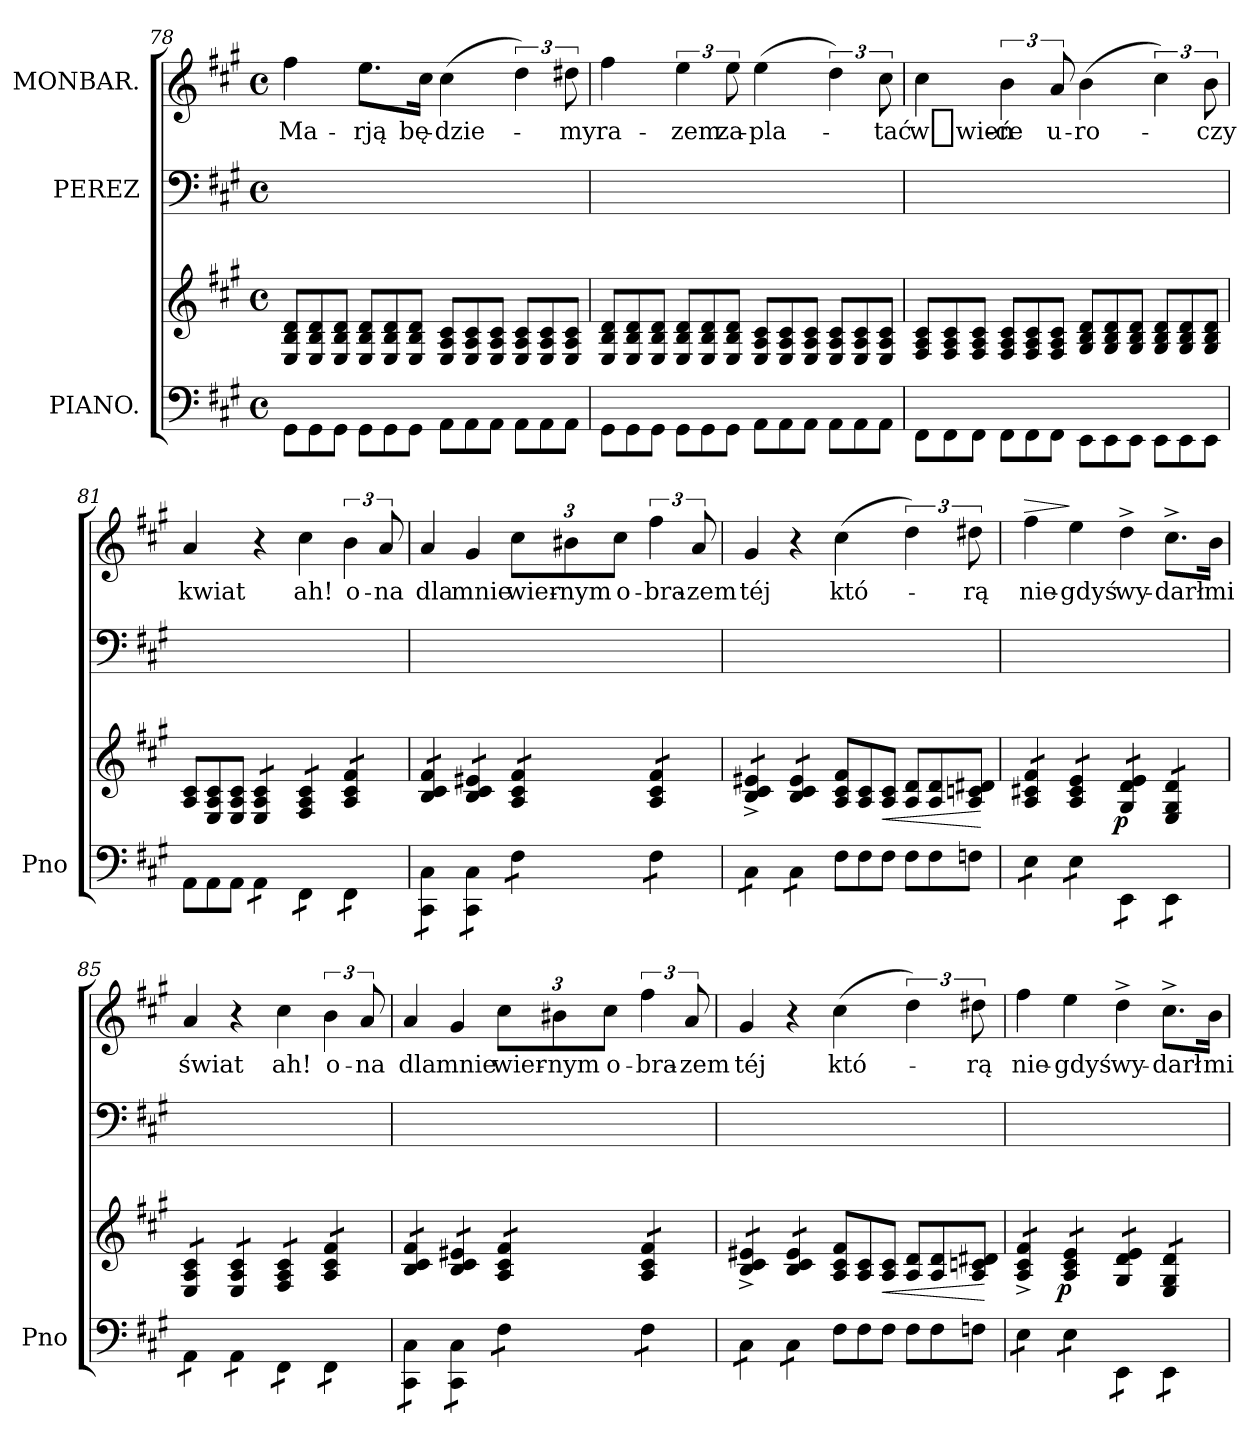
**kern	**kern	**dynam	**kern	**kern	**text	**dynam
*part3	*part3	*part3	*part2	*part1	*part1	*part1
*staff4	*staff3	*staff3/4	*staff2	*staff1	*staff1	*staff1
*I"PIANO.	*	*	*I"PEREZ	*I"MONBAR.	*	*
*I'Pno	*	*	*	*	*	*
*clefF4	*clefG2	*	*clefF4	*clefG2	*	*
*	*	*	*	*ITrd8c12	*	*
*k[f#c#g#]	*k[f#c#g#]	*	*k[f#c#g#]	*k[f#c#g#]	*	*
*A:	*A:	*	*A:	*A:	*	*
*M4/4	*M4/4	*	*M4/4	*M4/4	*	*
*met(c)	*met(c)	*	*met(c)	*met(c)	*	*
*Xtuplet	*Xtuplet	*	*	*	*	*
=78	=78	=78	=78	=78	=78	=78
12GG#\L	12E/ 12B/ 12d/L	.	1ryy	4f#\	Ma-	.
12GG#\	12E/ 12B/ 12d/	.	.	.	.	.
12GG#\J	12E/ 12B/ 12d/J	.	.	.	.	.
12GG#\L	12E/ 12B/ 12d/L	.	.	8.e\L	-rją	.
12GG#\	12E/ 12B/ 12d/	.	.	.	.	.
12GG#\J	12E/ 12B/ 12d/J	.	.	.	.	.
.	.	.	.	16c#\Jk	bę-	.
12AA\L	12E/ 12A/ 12c#/L	.	.	(4c#\	-dzie-	.
12AA\	12E/ 12A/ 12c#/	.	.	.	.	.
12AA\J	12E/ 12A/ 12c#/J	.	.	.	.	.
12AA\L	12E/ 12A/ 12c#/L	.	.	6d\)	.	.
12AA\	12E/ 12A/ 12c#/	.	.	.	.	.
12AA\J	12E/ 12A/ 12c#/J	.	.	12d#X\	-my	.
=79	=79	=79	=79	=79	=79	=79
12GG#\L	12E/ 12B/ 12d/L	.	1ryy	4f#\	ra-	.
12GG#\	12E/ 12B/ 12d/	.	.	.	.	.
12GG#\J	12E/ 12B/ 12d/J	.	.	.	.	.
12GG#\L	12E/ 12B/ 12d/L	.	.	6e\	-zem	.
12GG#\	12E/ 12B/ 12d/	.	.	.	.	.
12GG#\J	12E/ 12B/ 12d/J	.	.	12e\	za-	.
12AA\L	12E/ 12A/ 12c#/L	.	.	(4e\	-pla-	.
12AA\	12E/ 12A/ 12c#/	.	.	.	.	.
12AA\J	12E/ 12A/ 12c#/J	.	.	.	.	.
12AA\L	12E/ 12A/ 12c#/L	.	.	6d\)	.	.
12AA\	12E/ 12A/ 12c#/	.	.	.	.	.
12AA\J	12E/ 12A/ 12c#/J	.	.	12c#\	-tać	.
=80	=80	=80	=80	=80	=80	=80
12FF#\L	12F#/ 12A/ 12c#/L	.	1ryy	4c#\	w_wień-	.
12FF#\	12F#/ 12A/ 12c#/	.	.	.	.	.
12FF#\J	12F#/ 12A/ 12c#/J	.	.	.	.	.
12FF#\L	12F#/ 12A/ 12c#/L	.	.	6B\	-ce	.
12FF#\	12F#/ 12A/ 12c#/	.	.	.	.	.
12FF#\J	12F#/ 12A/ 12c#/J	.	.	12A/	u-	.
12EE\L	12G#/ 12B/ 12d/L	.	.	(4B\	-ro-	.
12EE\	12G#/ 12B/ 12d/	.	.	.	.	.
12EE\J	12G#/ 12B/ 12d/J	.	.	.	.	.
12EE\L	12G#/ 12B/ 12d/L	.	.	6c#\)	.	.
12EE\	12G#/ 12B/ 12d/	.	.	.	.	.
12EE\J	12G#/ 12B/ 12d/J	.	.	12B\	-czy	.
=81	=81	=81	=81	=81	=81	=81
12AA\L	12A/ 12c#/L	.	1ryy	4A/	kwiat	.
12AA\	12E/ 12A/ 12c#/	.	.	.	.	.
12AA\J	12E/ 12A/ 12c#/J	.	.	.	.	.
*tremolo	*	*	*	*	*	*
*	*tremolo	*	*	*	*	*
8AA\L	8E/ 8A/ 8c#/L	.	.	4r	.	.
8AA\J	8E/ 8A/ 8c#/J	.	.	.	.	.
8FF#\L	8F#/ 8A/ 8c#/L	.	.	4c#\	ah!	.
8FF#\J	8F#/ 8A/ 8c#/J	.	.	.	.	.
8FF#\L	8A/ 8c#/ 8f#/L	.	.	6B\	o-	.
8FF#\J	8A/ 8c#/ 8f#/J	.	.	.	.	.
.	.	.	.	12A/	-na	.
=82	=82	=82	=82	=82	=82	=82
8CC#\ 8C#\L	8B/ 8c#/ 8f#/L	.	1ryy	4A/	dla	.
8CC#\ 8C#\J	8B/ 8c#/ 8f#/J	.	.	.	.	.
8CC#\ 8C#\L	8B/ 8c#/ 8e#X/L	.	.	4G#/	mnie	.
8CC#\ 8C#\J	8B/ 8c#/ 8e#X/J	.	.	.	.	.
8F#\L	8A/ 8c#/ 8f#/L	.	.	12c#\L	wier-	.
.	.	.	.	12B#X\	-nym	.
8F#\J	8A/ 8c#/ 8f#/J	.	.	.	.	.
.	.	.	.	12c#\J	o-	.
8F#\L	8A/ 8c#/ 8f#/L	.	.	6f#\	-bra-	.
8F#\J	8A/ 8c#/ 8f#/J	.	.	.	.	.
.	.	.	.	12A/	-zem	.
=83	=83	=83	=83	=83	=83	=83
8C#\L	8B^>/ 8c#^>/ 8e#X^>/L	.	1ryy	4G#/	téj	.
8C#\J	8B^>/ 8c#^>/ 8e#X^>/J	.	.	.	.	.
8C#\L	8B/ 8c#/ 8e#/L	.	.	4r	.	.
8C#\J	8B/ 8c#/ 8e#/J	.	.	.	.	.
*	*Xtremolo	*	*	*	*	*
*Xtremolo	*	*	*	*	*	*
12F#\L	12A/ 12c#/ 12f#/L	.	.	(4c#\	któ-	.
12F#\	12A/ 12c#/	.	.	.	.	.
!	!	!LO:HP:b	!	!	!	!
12F#\J	12A/ 12c#/J	<	.	.	.	.
12F#\L	12A/ 12d/L	.	.	6d\)	.	.
12F#\	12A/ 12d/	.	.	.	.	.
12Fn\J	12A/ 12cn/ 12d#X/J	.	.	12d#X\	-rą	.
.	.	[	.	.	.	.
=84	=84	=84	=84	=84	=84	=84
!	!	!	!	!	!	!LO:HP:a
*tremolo	*	*	*	*	*	*
*	*tremolo	*	*	*	*	*
8E\L	8A/ 8c#X/ 8f#/L	.	1ryy	4f#\	nie-	>
8E\J	8A/ 8c#X/ 8f#/J	.	.	.	.	.
8E\L	8A/ 8c#/ 8e/L	.	.	4e\	-gdyś	]
8E\J	8A/ 8c#/ 8e/J	.	.	.	.	.
!	!	!LO:DY:cj	!	!	!	!
8EE\L	8G#/ 8d/ 8e/L	p	.	4d^\	wy-	.
8EE\J	8G#/ 8d/ 8e/J	.	.	.	.	.
8EE\L	8E/ 8G#/ 8d/L	.	.	8.c#^\L	-darł	.
8EE\J	8E/ 8G#/ 8d/J	.	.	.	.	.
.	.	.	.	16B\Jk	mi	.
=85	=85	=85	=85	=85	=85	=85
8AA\L	8E/ 8A/ 8c#/L	.	1ryy	4A/	świat	.
8AA\J	8E/ 8A/ 8c#/J	.	.	.	.	.
8AA\L	8E/ 8A/ 8c#/L	.	.	4r	.	.
8AA\J	8E/ 8A/ 8c#/J	.	.	.	.	.
8FF#\L	8F#/ 8A/ 8c#/L	.	.	4c#\	ah!	.
8FF#\J	8F#/ 8A/ 8c#/J	.	.	.	.	.
8FF#\L	8A/ 8c#/ 8f#/L	.	.	6B\	o-	.
8FF#\J	8A/ 8c#/ 8f#/J	.	.	.	.	.
.	.	.	.	12A/	-na	.
=86	=86	=86	=86	=86	=86	=86
8CC#\ 8C#\L	8B/ 8c#/ 8f#/L	.	1ryy	4A/	dla	.
8CC#\ 8C#\J	8B/ 8c#/ 8f#/J	.	.	.	.	.
8CC#\ 8C#\L	8B/ 8c#/ 8e#X/L	.	.	4G#/	mnie	.
8CC#\ 8C#\J	8B/ 8c#/ 8e#X/J	.	.	.	.	.
8F#\L	8A/ 8c#/ 8f#/L	.	.	12c#\L	wier-	.
.	.	.	.	12B#X\	-nym	.
8F#\J	8A/ 8c#/ 8f#/J	.	.	.	.	.
.	.	.	.	12c#\J	o-	.
8F#\L	8A/ 8c#/ 8f#/L	.	.	6f#\	-bra-	.
8F#\J	8A/ 8c#/ 8f#/J	.	.	.	.	.
.	.	.	.	12A/	-zem	.
=87	=87	=87	=87	=87	=87	=87
8C#\L	8B^>/ 8c#^>/ 8e#X^>/L	.	1ryy	4G#/	téj	.
8C#\J	8B^>/ 8c#^>/ 8e#X^>/J	.	.	.	.	.
8C#\L	8B/ 8c#/ 8e#/L	.	.	4r	.	.
8C#\J	8B/ 8c#/ 8e#/J	.	.	.	.	.
*	*Xtremolo	*	*	*	*	*
*Xtremolo	*	*	*	*	*	*
12F#\L	12A/ 12c#/ 12f#/L	.	.	(4c#\	któ-	.
12F#\	12A/ 12c#/	.	.	.	.	.
!	!	!LO:HP:b	!	!	!	!
12F#\J	12A/ 12c#/J	<	.	.	.	.
12F#\L	12A/ 12d/L	.	.	6d\)	.	.
12F#\	12A/ 12d/	.	.	.	.	.
12Fn\J	12A/ 12cn/ 12d#X/J	.	.	12d#X\	-rą	.
.	.	[	.	.	.	.
=88	=88	=88	=88	=88	=88	=88
*tremolo	*	*	*	*	*	*
*	*tremolo	*	*	*	*	*
8E\L	8A^>/ 8c#^>/ 8f#^>/L	.	1ryy	4f#\	nie-	.
8E\J	8A^>/ 8c#^>/ 8f#^>/J	.	.	.	.	.
!	!	!LO:DY:cj	!	!	!	!
8E\L	8A/ 8c#/ 8e/L	p	.	4e\	-gdyś	.
8E\J	8A/ 8c#/ 8e/J	.	.	.	.	.
8EE\L	8G#/ 8d/ 8e/L	.	.	4d^\	wy-	.
8EE\J	8G#/ 8d/ 8e/J	.	.	.	.	.
8EE\L	8E/ 8G#/ 8d/L	.	.	8.c#^\L	-darł	.
8EE\J	8E/ 8G#/ 8d/J	.	.	.	.	.
*	*Xtremolo	*	*	*	*	*
*Xtremolo	*	*	*	*	*	*
.	.	.	.	16B\Jk	mi	.
=	=	=	=	=	=	=
*-	*-	*-	*-	*-	*-	*-
